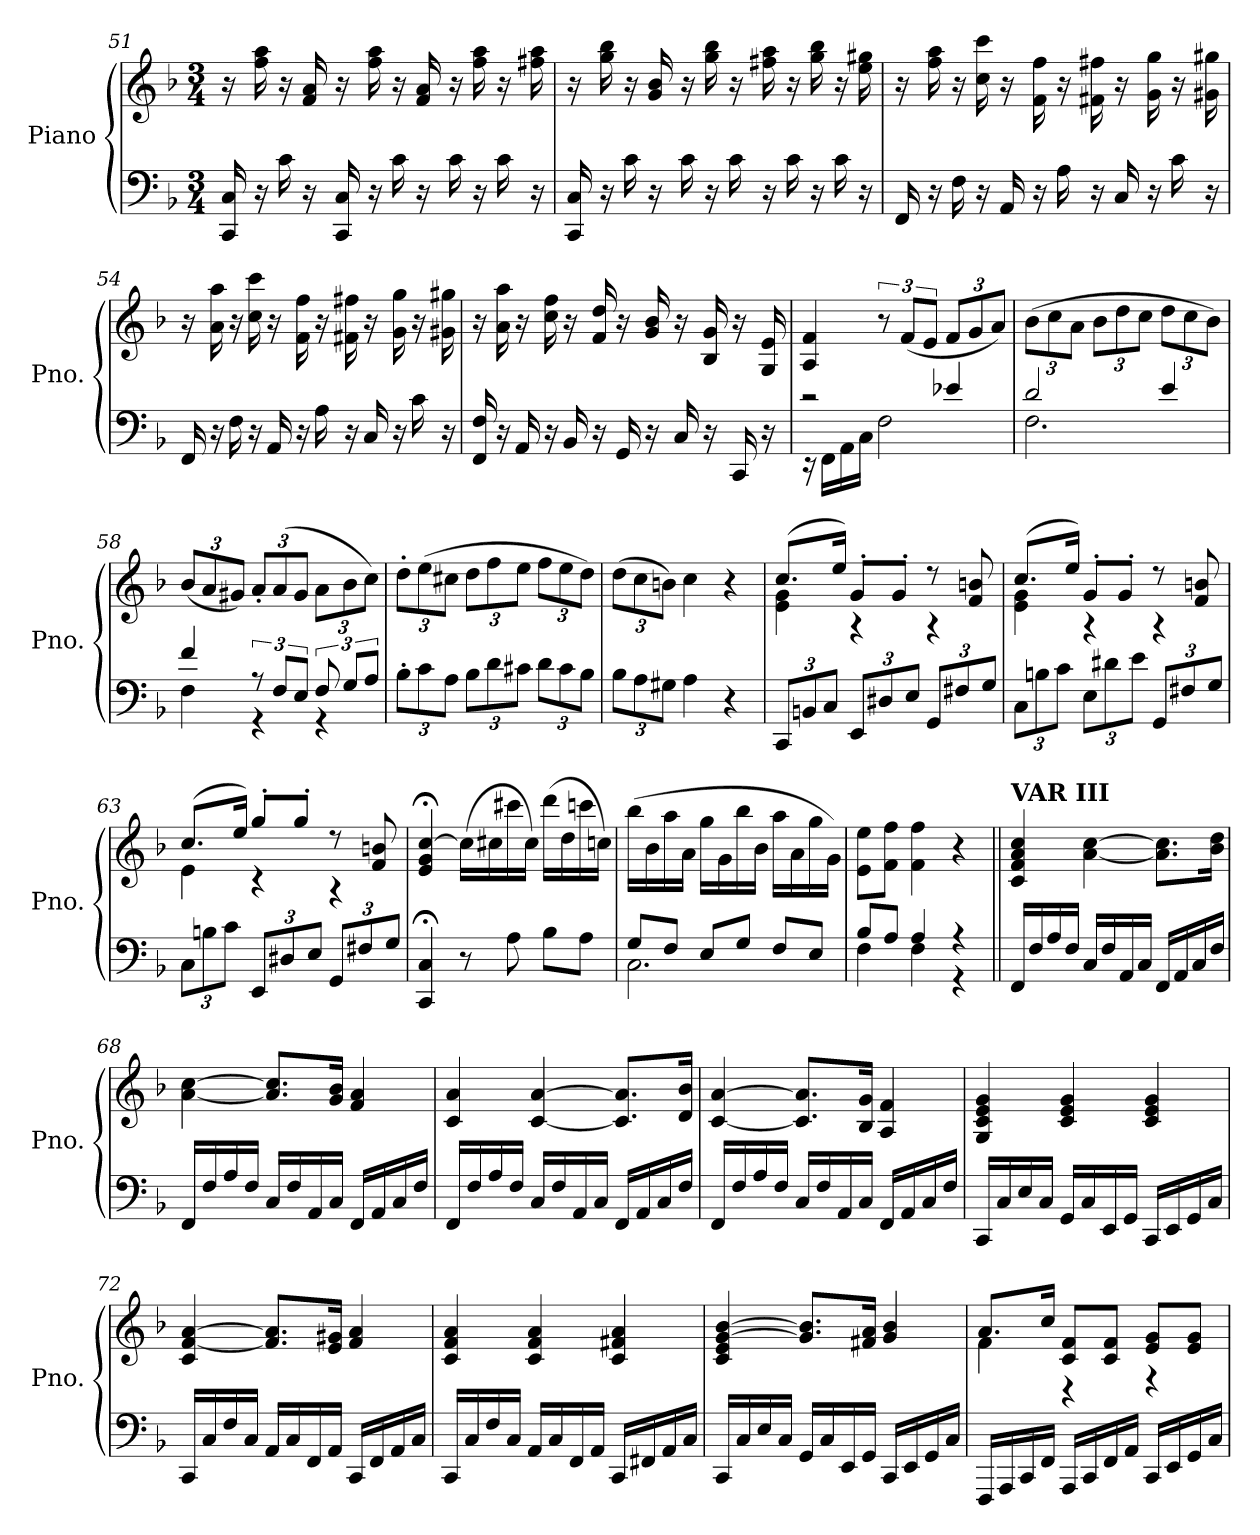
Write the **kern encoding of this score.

**kern	**kern
*part1	*part1
*staff2	*staff1
*I"Piano	*
*I'Pno.	*
*clefF4	*clefG2
*k[b-]	*k[b-]
*F:	*F:
*M3/4	*M3/4
=51	=51
16CC/ 16C/	16r
16r	16ff\ 16aa\
16c\	16r
16r	16f/ 16a/
16CC/ 16C/	16r
16r	16ff\ 16aa\
16c\	16r
16r	16f/ 16a/
16c\	16r
16r	16ff\ 16aa\
16c\	16r
16r	16ff#X\ 16aa\
=52	=52
16CC/ 16C/	16r
16r	16gg\ 16bb-\
16c\	16r
16r	16g/ 16b-/
16c\	16r
16r	16gg\ 16bb-\
16c\	16r
16r	16ff#X\ 16aa\
16c\	16r
16r	16gg\ 16bb-\
16c\	16r
16r	16ee\ 16gg#X\
=53	=53
16FF/	16r
16r	16ff\ 16aa\
16F\	16r
16r	16cc\ 16ccc\
16AA/	16r
16r	16f\ 16ff\
16A\	16r
16r	16f#X\ 16ff#X\
16C/	16r
16r	16g\ 16gg\
16c\	16r
16r	16g#X\ 16gg#X\
=54	=54
16FF/	16r
16r	16a\ 16aa\
16F\	16r
16r	16cc\ 16ccc\
16AA/	16r
16r	16f\ 16ff\
16A\	16r
16r	16f#X\ 16ff#X\
16C/	16r
16r	16g\ 16gg\
16c\	16r
16r	16g#X\ 16gg#X\
=55	=55
16FF/ 16F/	16r
16r	16a\ 16aa\
16AA/	16r
16r	16cc\ 16ff\
16BB-/	16r
16r	16f/ 16dd/
16GG/	16r
16r	16g/ 16b-/
16C/	16r
16r	16B-/ 16g/
16CC/	16r
16r	16G/ 16e/
=56	=56
*^	*
2r	16r	4A/ 4f/
.	16FF\LL	.
.	16AA\	.
.	16C\JJ	.
.	2F\	12r
.	.	(<12f/L
.	.	12e/J
*	*	*Xbrackettup
4e-X/	.	12f/L
.	.	12g/
.	.	12a/J)
=57	=57	=57
2d/	2.F\	(>12b-\L
.	.	12cc\
.	.	12a\J
.	.	12b-\L
.	.	12dd\
.	.	12cc\J
4e/	.	12dd\L
.	.	12cc\
.	.	12b-\J)
=58	=58	=58
4f/	4F\	(<12b-/L
.	.	12a/
.	.	12g#X/J)
12r	4r	12a'/L
12F/L	.	(>12a/
12E/J	.	12g#/J
12F/	4r	12a\L
12G/L	.	12b-\
12A/J	.	12cc\J)
*v	*v	*
=59	=59
*Xbrackettup	*
12B-'\L	12dd'\L
12c\	(>12ee\
12A\J	12cc#X\J
12B-\L	12dd\L
12d\	12ff\
12c#X\J	12ee\J
12d\L	12ff\L
12c#\	12ee\
12B-\J	12dd\J)
=60	=60
12B-\L	(>12dd\L
12A\	12cc\
12G#X\J	12bn\J)
4A\	4cc\
4r	4r
=61	=61
*	*^
12CC/L	(>8.cc/L	4e\ 4g\
12BBn/	.	.
12C/J	.	.
.	16ee/Jk)	.
12EE/L	8g'/L	4r
12D#X/	.	.
.	8g'/J	.
12E/J	.	.
12GG/L	8r	4r
12F#X/	.	.
.	8f/ 8bn/	.
12G/J	.	.
=62	=62	=62
12C\L	(>8.cc/L	4e\ 4g\
12Bn\	.	.
12c\J	.	.
.	16ee/Jk)	.
12E\L	8g'/L	4r
12d#X\	.	.
.	8g'/J	.
12e\J	.	.
12GG/L	8r	4r
12F#X/	.	.
.	8f/ 8bn/	.
12G/J	.	.
=63	=63	=63
12C\L	(>8.cc/L	4e\
12Bn\	.	.
12c\J	.	.
.	16ee/Jk)	.
12EE/L	8gg'/L	4r
12D#X/	.	.
.	8gg'/J	.
12E/J	.	.
12GG/L	8r	4r
12F#X/	.	.
.	8f/ 8bn/	.
12G/J	.	.
*	*v	*v
=64	=64
4CC/;< 4C/;<	4e/;< 4g/;< [4cc/;<
8r	(>16cc\LL]
.	16cc#X\
8A\	16ccc#X\
.	16cc#\JJ)
8B-\L	(>16ddd\LL
.	16dd\
8A\J	16cccn\
.	16ccn\JJ)
=65	=65
*^	*
8G/L	2.C\	(>16bb-\LL
.	.	16b-\
8F/J	.	16aa\
.	.	16a\JJ
8E/L	.	16gg\LL
.	.	16g\
8G/J	.	16bb-\
.	.	16b-\JJ
8F/L	.	16aa\LL
.	.	16a\
8E/J	.	16gg\
.	.	16g\JJ)
=66	=66	=66
8B-/L	4F\	8e\ 8ee\L
8A/J	.	8f\ 8ff\J
4A/	4F\	4f\ 4ff\
4r	4r	4r
=67||	=67||	=67||
!	!	!LO:TX:a:B:t=VAR III
*v	*v	*
16FF/LL	4c/ 4f/ 4a/ 4cc/
16F/	.
16A/	.
16F/JJ	.
16C/LL	[4a\ [4cc\
16F/	.
16AA/	.
16C/JJ	.
16FF/LL	8.a\] 8.cc\]L
16AA/	.
16C/	.
16F/JJ	16b-\ 16dd\Jk
=68	=68
16FF/LL	[4a\ [4cc\
16F/	.
16A/	.
16F/JJ	.
16C/LL	8.a/] 8.cc/]L
16F/	.
16AA/	.
16C/JJ	16g/ 16b-/Jk
16FF/LL	4f/ 4a/
16AA/	.
16C/	.
16F/JJ	.
=69	=69
16FF/LL	4c/ 4a/
16F/	.
16A/	.
16F/JJ	.
16C/LL	[4c/ [4a/
16F/	.
16AA/	.
16C/JJ	.
16FF/LL	8.c/] 8.a/]L
16AA/	.
16C/	.
16F/JJ	16d/ 16b-/Jk
=70	=70
16FF/LL	[4c/ [4a/
16F/	.
16A/	.
16F/JJ	.
16C/LL	8.c/] 8.a/]L
16F/	.
16AA/	.
16C/JJ	16B-/ 16g/Jk
16FF/LL	4A/ 4f/
16AA/	.
16C/	.
16F/JJ	.
=71	=71
16CC/LL	4G/ 4c/ 4e/ 4g/
16C/	.
16E/	.
16C/JJ	.
16GG/LL	4c/ 4e/ 4g/
16C/	.
16EE/	.
16GG/JJ	.
16CC/LL	4c/ 4e/ 4g/
16EE/	.
16GG/	.
16C/JJ	.
=72	=72
16CC/LL	4c/ [4f/ [4a/
16C/	.
16F/	.
16C/JJ	.
16AA/LL	8.f/] 8.a/]L
16C/	.
16FF/	.
16AA/JJ	16e/ 16g#X/Jk
16CC/LL	4f/ 4a/
16FF/	.
16AA/	.
16C/JJ	.
=73	=73
16CC/LL	4c/ 4f/ 4a/
16C/	.
16F/	.
16C/JJ	.
16AA/LL	4c/ 4f/ 4a/
16C/	.
16FF/	.
16AA/JJ	.
16CC/LL	4c/ 4f#X/ 4a/
16FF#X/	.
16AA/	.
16C/JJ	.
=74	=74
16CC/LL	4c/ 4e/ [4g/ [4b-/
16C/	.
16E/	.
16C/JJ	.
16GG/LL	8.g/] 8.b-/]L
16C/	.
16EE/	.
16GG/JJ	16f#X/ 16a/Jk
16CC/LL	4g/ 4b-/
16EE/	.
16GG/	.
16C/JJ	.
=75	=75
*	*^
16FFF/LL	8.a/L	4f\
16AAA/	.	.
16CC/	.	.
16FF/JJ	16cc/Jk	.
16AAA/LL	8c/ 8f/L	4r
16CC/	.	.
16FF/	8c/ 8f/J	.
16AA/JJ	.	.
16CC/LL	8e/ 8g/L	4r
16EE/	.	.
16GG/	8e/ 8g/J	.
16C/JJ	.	.
*	*v	*v
=	=
*-	*-
